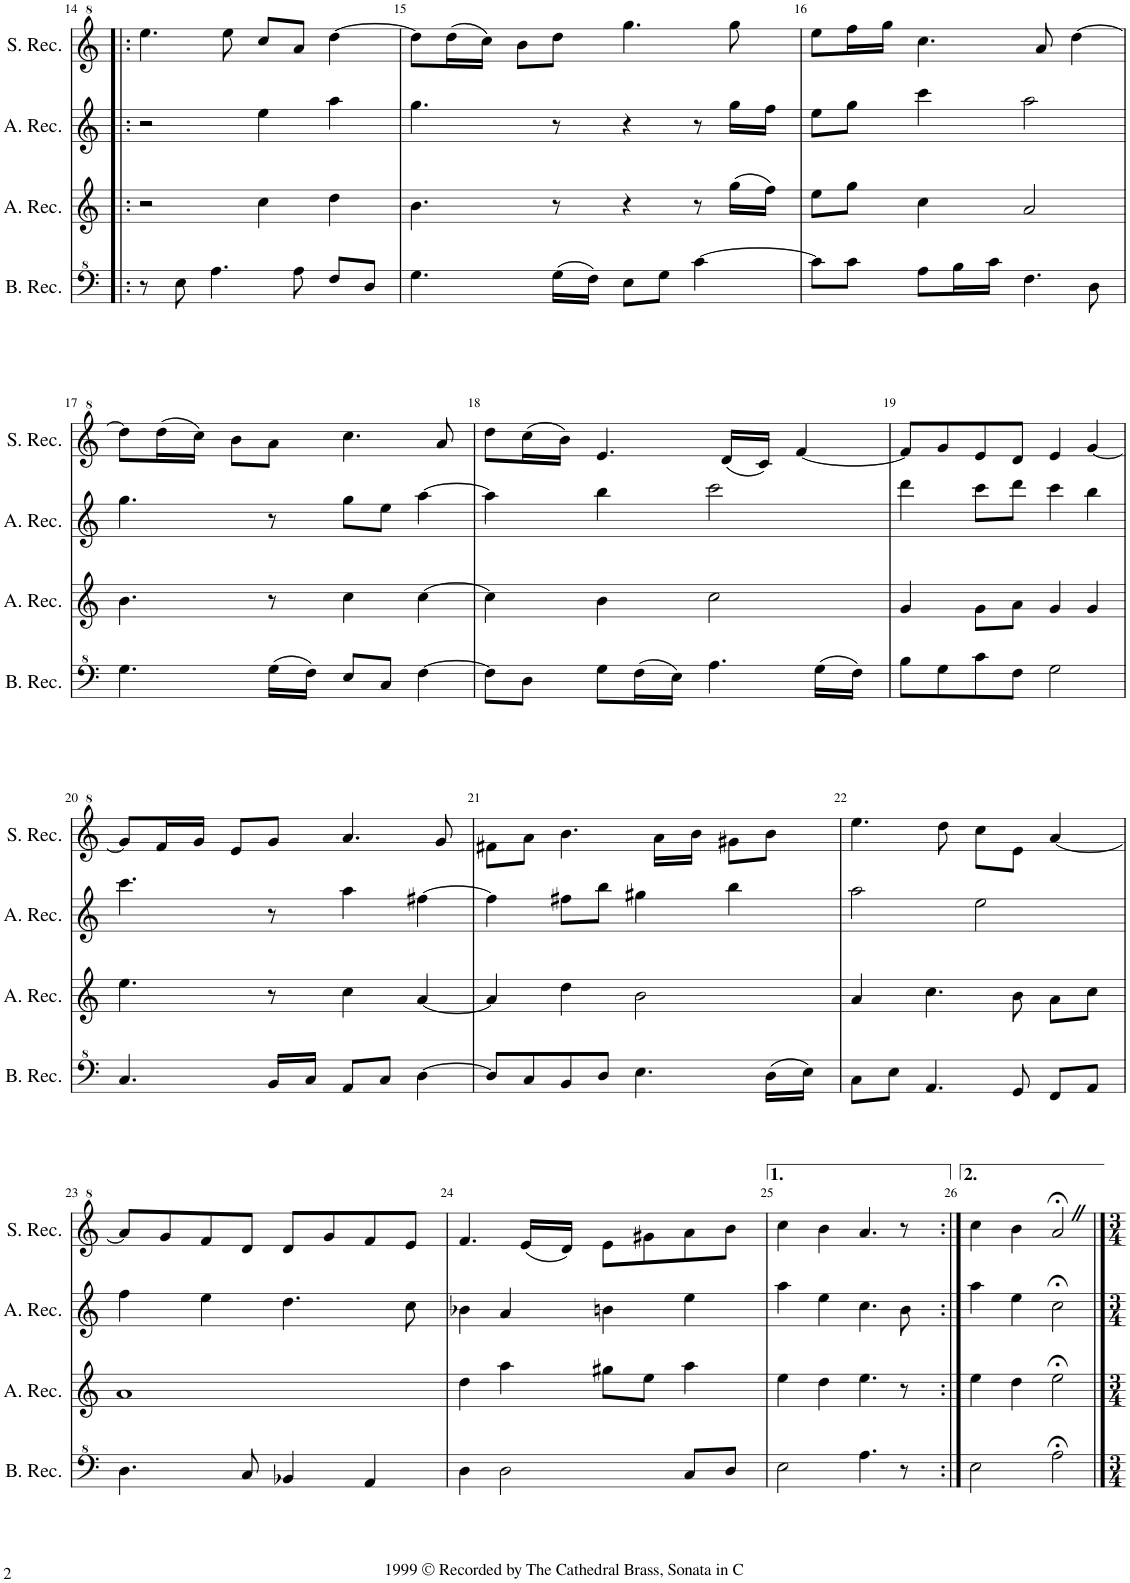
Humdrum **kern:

**kern	**kern	**kern	**kern
*part4	*part3	*part2	*part1
*staff4	*staff3	*staff2	*staff1
*I"Bass Recorder	*I"Alto Recorder	*I"Alto Recorder	*I"Soprano Recorder
*I'B. Rec.	*I'A. Rec.	*I'A. Rec.	*I'S. Rec.
!!LO:PB:g=z
*clefF^4	*clefG2	*clefG2	*clefG^2
*k[]	*k[]	*k[]	*k[]
*M4/4	*M4/4	*M4/4	*M4/4
=14!|:	=14!|:	=14!|:	=14!|:
8r	2r	2r	4.eee\
8e\	.	.	.
4.a\	.	.	.
.	.	.	8eee\
.	4cc\	4ee\	8ccc/L
8a\	.	.	8aa/J
8f/L	4dd\	4aa\	[4ddd\
8d/J	.	.	.
=15	=15	=15	=15
4.g\	4.b\	4.gg\	8ddd\L]
.	.	.	(16ddd\L
.	.	.	16ccc\JJ)
.	.	.	8bb\L
(16g\LL	8r	8r	8ddd\J
16f\JJ)	.	.	.
8e\L	4r	4r	4.ggg\
8g\J	.	.	.
[4cc\	8r	8r	.
.	(16gg\LL	16gg\LL	8ggg\
.	16ff\JJ)	16ff\JJ	.
=16	=16	=16	=16
8cc\L]	8ee\L	8ee\L	8eee\L
8cc\J	8gg\J	8gg\J	16fff\L
.	.	.	16ggg\JJ
8a\L	4cc\	4ccc\	4.ccc\
16b\L	.	.	.
16cc\JJ	.	.	.
4.f\	2a/	2aa\	.
.	.	.	8aa/
.	.	.	[4ddd\
8d\	.	.	.
!!LO:LB:g=z
=17	=17	=17	=17
4.g\	4.b\	4.gg\	8ddd\L]
.	.	.	(16ddd\L
.	.	.	16ccc\JJ)
.	.	.	8bb\L
(16g\LL	8r	8r	8aa\J
16f\JJ)	.	.	.
8e/L	4cc\	8gg\L	4.ccc\
8c/J	.	8ee\J	.
[4f\	[4cc\	[4aa\	.
.	.	.	8aa/
=18	=18	=18	=18
8f\L]	4cc\]	4aa\]	8ddd\L
8d\J	.	.	(16ccc\L
.	.	.	16bb\JJ)
8g\L	4b\	4bb\	4.ee/
(16f\L	.	.	.
16e\JJ)	.	.	.
4.a\	2cc\	2ccc\	.
.	.	.	(16dd/LL
.	.	.	16cc/JJ)
.	.	.	[4ff/
(16g\LL	.	.	.
16f\JJ)	.	.	.
=19	=19	=19	=19
8b\L	4g/	4ddd\	8ff/L]
8g\	.	.	8gg/
8cc\	8g\L	8ccc\L	8ee/
8f\J	8a\J	8ddd\J	8dd/J
2g\	4g/	4ccc\	4ee/
.	4g/	4bb\	[4gg/
!!LO:LB:g=z
=20	=20	=20	=20
4.c/	4.ee\	4.ccc\	8gg/L]
.	.	.	16ff/L
.	.	.	16gg/JJ
.	.	.	8ee/L
16B/LL	8r	8r	8gg/J
16c/JJ	.	.	.
8A/L	4cc\	4aa\	4.aa/
8c/J	.	.	.
[4d\	[4a/	[4ff#X\	.
.	.	.	8gg/
=21	=21	=21	=21
8d/L]	4a/]	4ff#\]	8ff#X\L
8c/	.	.	8aa\J
8B/	4dd\	8ff#X\L	4.bb\
8d/J	.	8bb\J	.
4.e\	2b\	4gg#X\	.
.	.	.	16aa\LL
.	.	.	16bb\JJ
.	.	4bb\	8gg#X\L
(16d\LL	.	.	8bb\J
16e\JJ)	.	.	.
=22	=22	=22	=22
8c\L	4a/	2aa\	4.eee\
8e\J	.	.	.
4.A/	4.cc\	.	.
.	.	.	8ddd\
.	.	2ee\	8ccc\L
8G/	8b\	.	8ee\J
8F/L	8a\L	.	[4aa/
8A/J	8cc\J	.	.
!!LO:LB:g=z
=23	=23	=23	=23
4.d\	1a	4ff\	8aa/L]
.	.	.	8gg/
.	.	4ee\	8ff/
8c/	.	.	8dd/J
4B-X/	.	4.dd\	8dd/L
.	.	.	8gg/
4A/	.	.	8ff/
.	.	8cc\	8ee/J
=24	=24	=24	=24
4d\	4dd\	4b-X\	4.ff/
2d\	4aa\	4a/	.
.	.	.	(16ee/LL
.	.	.	16dd/JJ)
.	8gg#X\L	4bn\	8ee\L
.	8ee\J	.	8gg#X\
8c/L	4aa\	4ee\	8aa\
8d/J	.	.	8bb\J
=25	=25	=25	=25
2e\	4ee\	4aa\	4ccc\
.	4dd\	4ee\	4bb\
4.a\	4.ee\	4.cc\	4.aa/
8r	8r	8b\	8r
=26:|!	=26:|!	=26:|!	=26:|!
2e\	4ee\	4aa\	4ccc\
.	4dd\	4ee\	4bb\
2a;<\	2ee;<\	2cc;<\	2aa;<Z/
==	==	==	==
*-	*-	*-	*-
